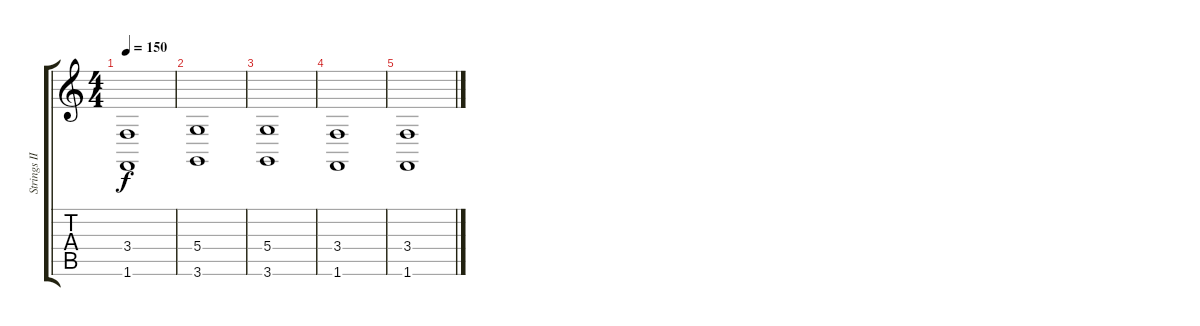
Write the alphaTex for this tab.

\track ("Strings II" "Strings II") {instrument stringensemble1}
\staff {score tabs}
\tuning (E4 B3 G3 D3 A2 E2) {hide}
\ts (4 4)
\tempo 150
\clef g2
\ks c
(3.4 1.6).1{dy f} |
(5.4 3.6).1 |
(5.4 3.6).1 |
(3.4 1.6).1 |
(3.4 1.6).1
